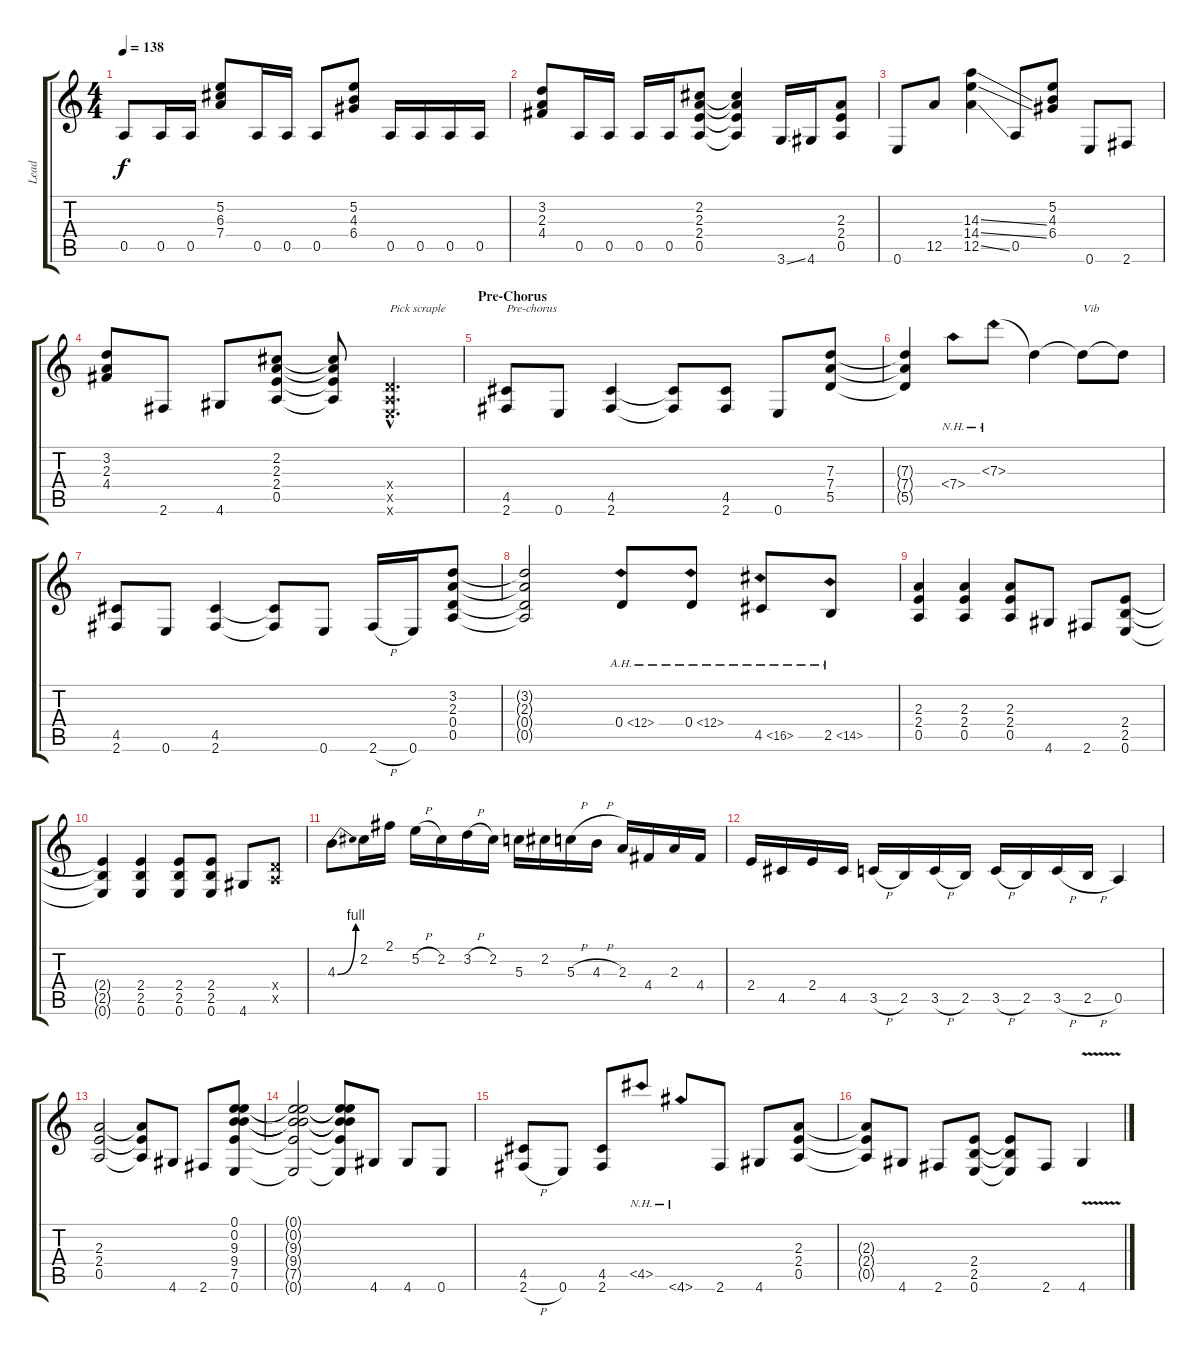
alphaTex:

\track ("Lead" "Lead") {instrument distortionguitar}
\staff {score tabs}
\tuning (E4 B3 G3 D3 A2 E2) {hide}
\ts (4 4)
\tempo 138
\clef g2
\ks c
0.5.8{dy f} 0.5.16 0.5.16 (5.2 6.3 7.4).8 0.5.16 0.5.16 0.5.8 (5.2 4.3 6.4).8 0.5.16 0.5.16 0.5.16 0.5.16 |
(3.2 2.3 4.4).8 0.5.16 0.5.16 0.5.16 0.5.16 (2.2 2.3 2.4 0.5).8 (2.2{t} 2.3{t} 2.4{t} 0.5{t}).4 3.6{ss}.16 4.6.16 (2.3 2.4 0.5).8 |
0.6.8 12.5.8 (14.3{ss} 14.4{ss} 12.5{ss}).4 0.5.8 (5.2 4.3 6.4).8 0.6.8 2.6.8 |
(3.2 2.3 4.4).8 2.6.8 4.6.8 (2.2 2.3 2.4 0.5).8 (2.2{t} 2.3{t} 2.4{t} 0.5{t}).8 (0.4{hac x} 0.5{hac x} 0.6{hac x}).4{d txt "Pick scraple"} |
\section ("" "Pre-Chorus")
(4.5 2.6).8{txt "Pre-chorus"} 0.6.8 (4.5 2.6).4 (4.5{t} 2.6{t}).8 (4.5 2.6).8 0.6.8 (7.3 7.4 5.5).8 |
(7.3{t} 7.4{t} 5.5{t}).4 7.4{nh}.8 7.3{nh}.8 7.3{t}.4 7.3{t}.8{txt "Vib"} 7.3{t}.8 |
(4.5 2.6).8 0.6.8 (4.5 2.6).4 (4.5{t} 2.6{t}).8 0.6.8 2.6{h}.16 0.6.16 (3.2 2.3 0.4 0.5).8 |
(3.2{t} 2.3{t} 0.4{t} 0.5{t}).2 0.4{ah 12}.8 0.4{ah 12}.8 4.5{ah 12}.8 2.5{ah 12}.8 |
(2.3 2.4 0.5).4 (2.3 2.4 0.5).4 (2.3 2.4 0.5).8 4.6.8 2.6.8 (2.4 2.5 0.6).8 |
(2.4{t} 2.5{t} 0.6{t}).4 (2.4 2.5 0.6).4 (2.4 2.5 0.6).8 (2.4 2.5 0.6).8 4.6.8 (0.4{x} 0.5{x}).8 |
4.3{be (bend 0 0 60 4)}.8 2.2.16 2.1.16 5.2{h}.16 2.2.16 3.2{h}.16 2.2.16 5.3.16 2.2.16 5.3{h}.16 4.3{h}.16 2.3.16 4.4.16 2.3.16 4.4.16 |
2.4.16 4.5.16 2.4.16 4.5.16 3.5{h}.16 2.5.16 3.5{h}.16 2.5.16 3.5{h}.16 2.5.16 3.5{h}.16 2.5{h}.16 0.5.4 |
(2.3 2.4 0.5).2 (2.3{t} 2.4{t} 0.5{t}).8 4.6.8 2.6.8 (0.1 0.2 9.3 9.4 7.5 0.6).8 |
(0.1{t} 0.2{t} 9.3{t} 9.4{t} 7.5{t} 0.6{t}).2 (0.1{t} 0.2{t} 9.3{t} 9.4{t} 7.5{t} 0.6{t}).8 4.6.8 4.6.8 0.6.8 |
(4.5 2.6{h}).8 0.6.8 (4.5 2.6).8 4.5{nh}.8 4.6{nh}.8 2.6.8 4.6.8 (2.3 2.4 0.5).8 |
(2.3{t} 2.4{t} 0.5{t}).8 4.6.8 2.6.8 (2.4 2.5 0.6).8 (2.4{t} 2.5{t} 0.6{t}).8 2.6.8 4.6{v}.4
